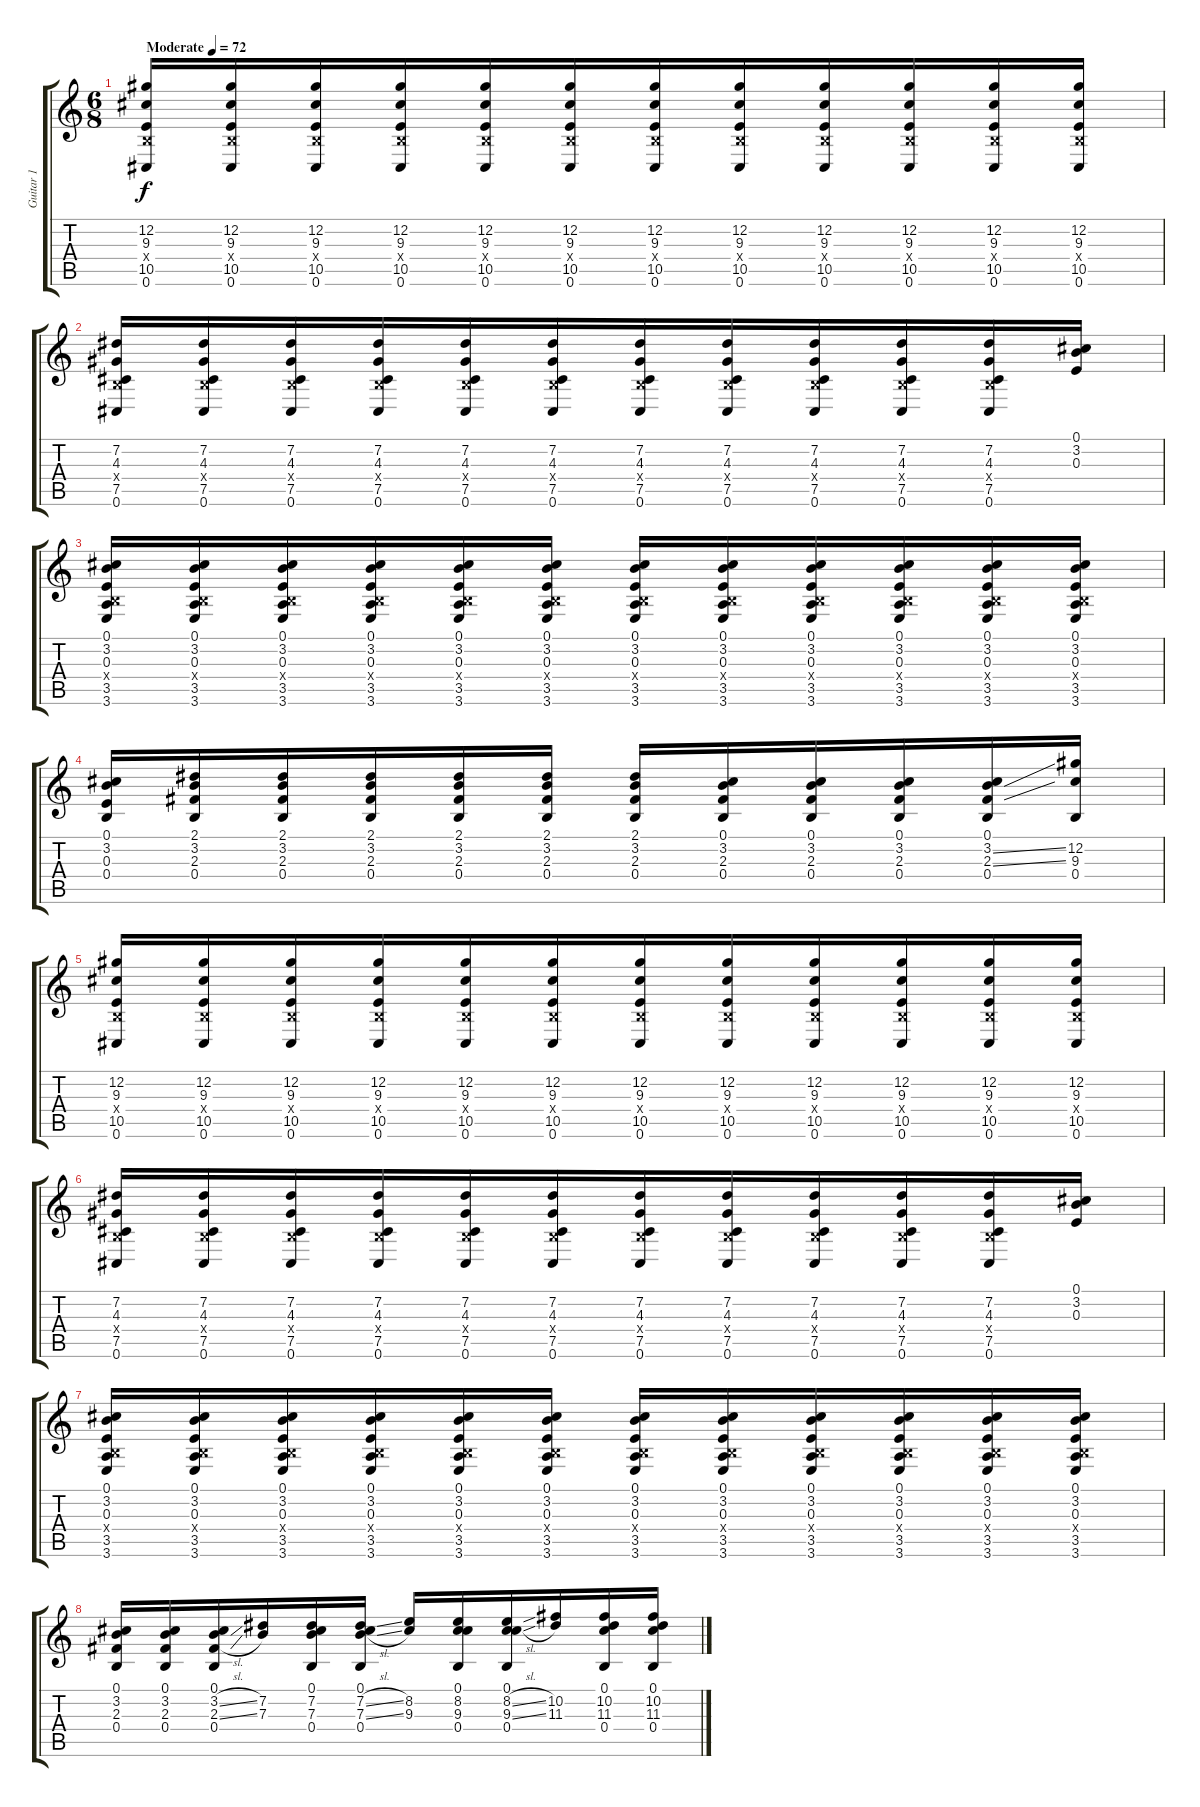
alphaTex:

\track ("Guitar 1" "Guitar 1") {instrument acousticguitarsteel}
\staff {score tabs}
\tuning (Db4 Ab3 E3 B2 Gb2 Db2) {hide}
\ts (6 8)
\tempo (72 "Moderate")
\clef g2
\ks c
(12.2 9.3 0.4{x} 10.5 0.6).16{dy f instrument acousticguitarsteel beam merge} (12.2 9.3 0.4{x} 10.5 0.6).16{beam merge} (12.2 9.3 0.4{x} 10.5 0.6).16{beam merge} (12.2 9.3 0.4{x} 10.5 0.6).16{beam merge} (12.2 9.3 0.4{x} 10.5 0.6).16{beam merge} (12.2 9.3 0.4{x} 10.5 0.6).16{beam merge} (12.2 9.3 0.4{x} 10.5 0.6).16{beam merge} (12.2 9.3 0.4{x} 10.5 0.6).16{beam merge} (12.2 9.3 0.4{x} 10.5 0.6).16{beam merge} (12.2 9.3 0.4{x} 10.5 0.6).16{beam merge} (12.2 9.3 0.4{x} 10.5 0.6).16{beam merge} (12.2 9.3 0.4{x} 10.5 0.6).16 |
(7.2 4.3 0.4{x} 7.5 0.6).16 (7.2 4.3 0.4{x} 7.5 0.6).16 (7.2 4.3 0.4{x} 7.5 0.6).16 (7.2 4.3 0.4{x} 7.5 0.6).16{beam merge} (7.2 4.3 0.4{x} 7.5 0.6).16{beam merge} (7.2 4.3 0.4{x} 7.5 0.6).16{beam merge} (7.2 4.3 0.4{x} 7.5 0.6).16{beam merge} (7.2 4.3 0.4{x} 7.5 0.6).16 (7.2 4.3 0.4{x} 7.5 0.6).16 (7.2 4.3 0.4{x} 7.5 0.6).16 (7.2 4.3 0.4{x} 7.5 0.6).16 (0.1 3.2 0.3).16 |
(0.1 3.2 0.3 0.4{x} 3.5 3.6).16 (0.1 3.2 0.3 0.4{x} 3.5 3.6).16 (0.1 3.2 0.3 0.4{x} 3.5 3.6).16{beam merge} (0.1 3.2 0.3 0.4{x} 3.5 3.6).16 (0.1 3.2 0.3 0.4{x} 3.5 3.6).16{beam merge} (0.1 3.2 0.3 0.4{x} 3.5 3.6).16 (0.1 3.2 0.3 0.4{x} 3.5 3.6).16 (0.1 3.2 0.3 0.4{x} 3.5 3.6).16 (0.1 3.2 0.3 0.4{x} 3.5 3.6).16{beam merge} (0.1 3.2 0.3 0.4{x} 3.5 3.6).16 (0.1 3.2 0.3 0.4{x} 3.5 3.6).16 (0.1 3.2 0.3 0.4{x} 3.5 3.6).16 |
(0.1 3.2 0.3 0.4).16{beam merge} (2.1 3.2 2.3 0.4).16 (2.1 3.2 2.3 0.4).16 (2.1 3.2 2.3 0.4).16{beam merge} (2.1 3.2 2.3 0.4).16 (2.1 3.2 2.3 0.4).16 (2.1 3.2 2.3 0.4).16{beam merge} (0.1 3.2 2.3 0.4).16 (0.1 3.2 2.3 0.4).16 (0.1 3.2 2.3 0.4).16 (0.1 3.2{ss} 2.3{ss} 0.4).16 (12.2 9.3 0.4).16 |
(12.2 9.3 0.4{x} 10.5 0.6).16{beam merge} (12.2 9.3 0.4{x} 10.5 0.6).16{beam merge} (12.2 9.3 0.4{x} 10.5 0.6).16{beam merge} (12.2 9.3 0.4{x} 10.5 0.6).16{beam merge} (12.2 9.3 0.4{x} 10.5 0.6).16{beam merge} (12.2 9.3 0.4{x} 10.5 0.6).16{beam merge} (12.2 9.3 0.4{x} 10.5 0.6).16{beam merge} (12.2 9.3 0.4{x} 10.5 0.6).16{beam merge} (12.2 9.3 0.4{x} 10.5 0.6).16{beam merge} (12.2 9.3 0.4{x} 10.5 0.6).16{beam merge} (12.2 9.3 0.4{x} 10.5 0.6).16{beam merge} (12.2 9.3 0.4{x} 10.5 0.6).16 |
(7.2 4.3 0.4{x} 7.5 0.6).16 (7.2 4.3 0.4{x} 7.5 0.6).16 (7.2 4.3 0.4{x} 7.5 0.6).16 (7.2 4.3 0.4{x} 7.5 0.6).16{beam merge} (7.2 4.3 0.4{x} 7.5 0.6).16{beam merge} (7.2 4.3 0.4{x} 7.5 0.6).16{beam merge} (7.2 4.3 0.4{x} 7.5 0.6).16{beam merge} (7.2 4.3 0.4{x} 7.5 0.6).16 (7.2 4.3 0.4{x} 7.5 0.6).16 (7.2 4.3 0.4{x} 7.5 0.6).16 (7.2 4.3 0.4{x} 7.5 0.6).16 (0.1 3.2 0.3).16 |
(0.1 3.2 0.3 0.4{x} 3.5 3.6).16 (0.1 3.2 0.3 0.4{x} 3.5 3.6).16 (0.1 3.2 0.3 0.4{x} 3.5 3.6).16{beam merge} (0.1 3.2 0.3 0.4{x} 3.5 3.6).16 (0.1 3.2 0.3 0.4{x} 3.5 3.6).16{beam merge} (0.1 3.2 0.3 0.4{x} 3.5 3.6).16 (0.1 3.2 0.3 0.4{x} 3.5 3.6).16 (0.1 3.2 0.3 0.4{x} 3.5 3.6).16 (0.1 3.2 0.3 0.4{x} 3.5 3.6).16{beam merge} (0.1 3.2 0.3 0.4{x} 3.5 3.6).16 (0.1 3.2 0.3 0.4{x} 3.5 3.6).16 (0.1 3.2 0.3 0.4{x} 3.5 3.6).16 |
(0.1 3.2 2.3 0.4).16{beam merge} (0.1 3.2 2.3 0.4).16 (0.1 3.2{sl} 2.3{sl} 0.4).16 (7.2 7.3).16{beam merge} (0.1 7.2 7.3 0.4).16{beam merge} (0.1 7.2{sl} 7.3{sl} 0.4).16 (8.2 9.3).16 (0.1 8.2 9.3 0.4).16 (0.1 8.2{sl} 9.3{sl} 0.4).16 (10.2 11.3).16{beam merge} (0.1 10.2 11.3 0.4).16{beam merge} (0.1 10.2 11.3 0.4).16
